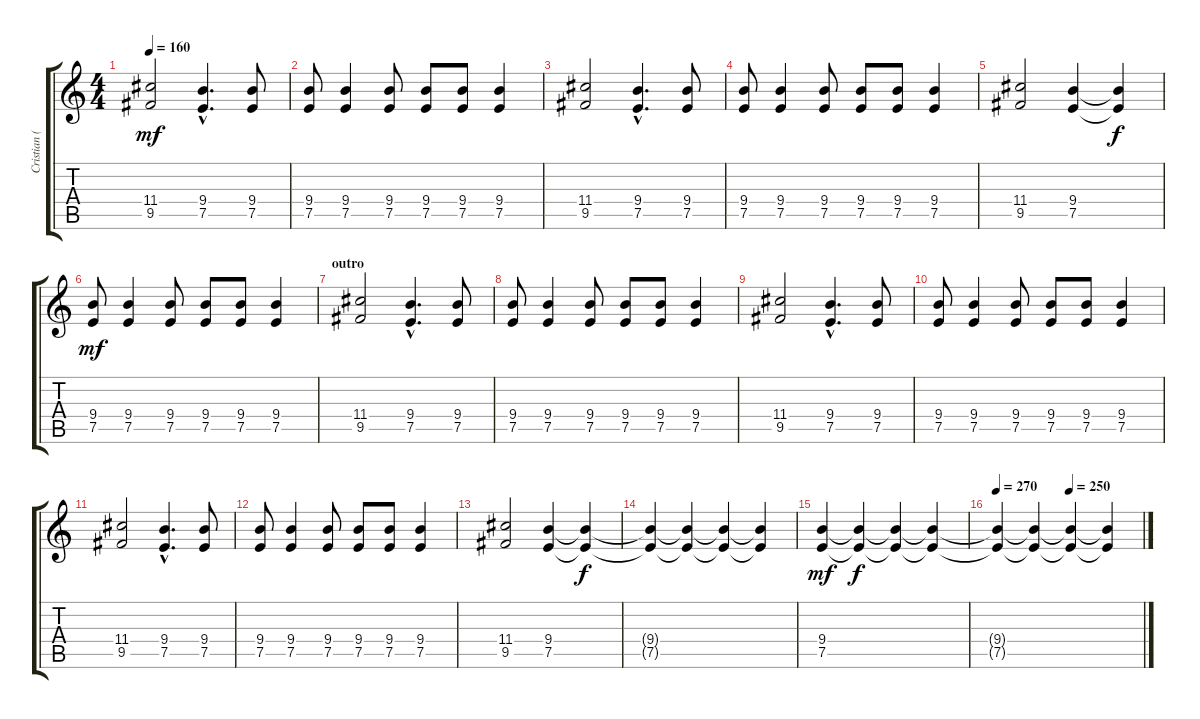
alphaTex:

\track ("Cristian (guitarra)" "Cristian (") {instrument overdrivenguitar}
\staff {score tabs}
\tuning (E4 B3 G3 D3 A2 E2) {hide}
\ts (4 4)
\tempo 160
\clef g2
\ks c
(11.4 9.5).2{dy mf} (9.4{hac} 7.5{hac}).4{d} (9.4 7.5).8 |
(9.4 7.5).8 (9.4 7.5).4 (9.4 7.5).8 (9.4 7.5).8 (9.4 7.5).8 (9.4 7.5).4 |
(11.4 9.5).2 (9.4{hac} 7.5{hac}).4{d} (9.4 7.5).8 |
(9.4 7.5).8 (9.4 7.5).4 (9.4 7.5).8 (9.4 7.5).8 (9.4 7.5).8 (9.4 7.5).4 |
(11.4 9.5).2 (9.4 7.5).4 (9.4{t} 7.5{t}).4{dy f} |
(9.4 7.5).8{dy mf} (9.4 7.5).4 (9.4 7.5).8 (9.4 7.5).8 (9.4 7.5).8 (9.4 7.5).4 |
\section ("" "outro")
(11.4 9.5).2 (9.4{hac} 7.5{hac}).4{d} (9.4 7.5).8 |
(9.4 7.5).8 (9.4 7.5).4 (9.4 7.5).8 (9.4 7.5).8 (9.4 7.5).8 (9.4 7.5).4 |
(11.4 9.5).2 (9.4{hac} 7.5{hac}).4{d} (9.4 7.5).8 |
(9.4 7.5).8 (9.4 7.5).4 (9.4 7.5).8 (9.4 7.5).8 (9.4 7.5).8 (9.4 7.5).4 |
(11.4 9.5).2 (9.4{hac} 7.5{hac}).4{d} (9.4 7.5).8 |
(9.4 7.5).8 (9.4 7.5).4 (9.4 7.5).8 (9.4 7.5).8 (9.4 7.5).8 (9.4 7.5).4 |
(11.4 9.5).2 (9.4 7.5).4 (9.4{t} 7.5{t}).4{dy f} |
(9.4{t} 7.5{t}).4 (9.4{t} 7.5{t}).4 (9.4{t} 7.5{t}).4 (9.4{t} 7.5{t}).4 |
(9.4 7.5).4{dy mf volume 14} (9.4{t} 7.5{t}).4{dy f volume 13} (9.4{t} 7.5{t}).4{volume 12} (9.4{t} 7.5{t}).4{volume 11} |
\tempo 270
\tempo (250 0.5)
(9.4{t} 7.5{t}).4{volume 10} (9.4{t} 7.5{t}).4{volume 9} (9.4{t} 7.5{t}).4{volume 8} (9.4{t} 7.5{t}).4{volume 7}
